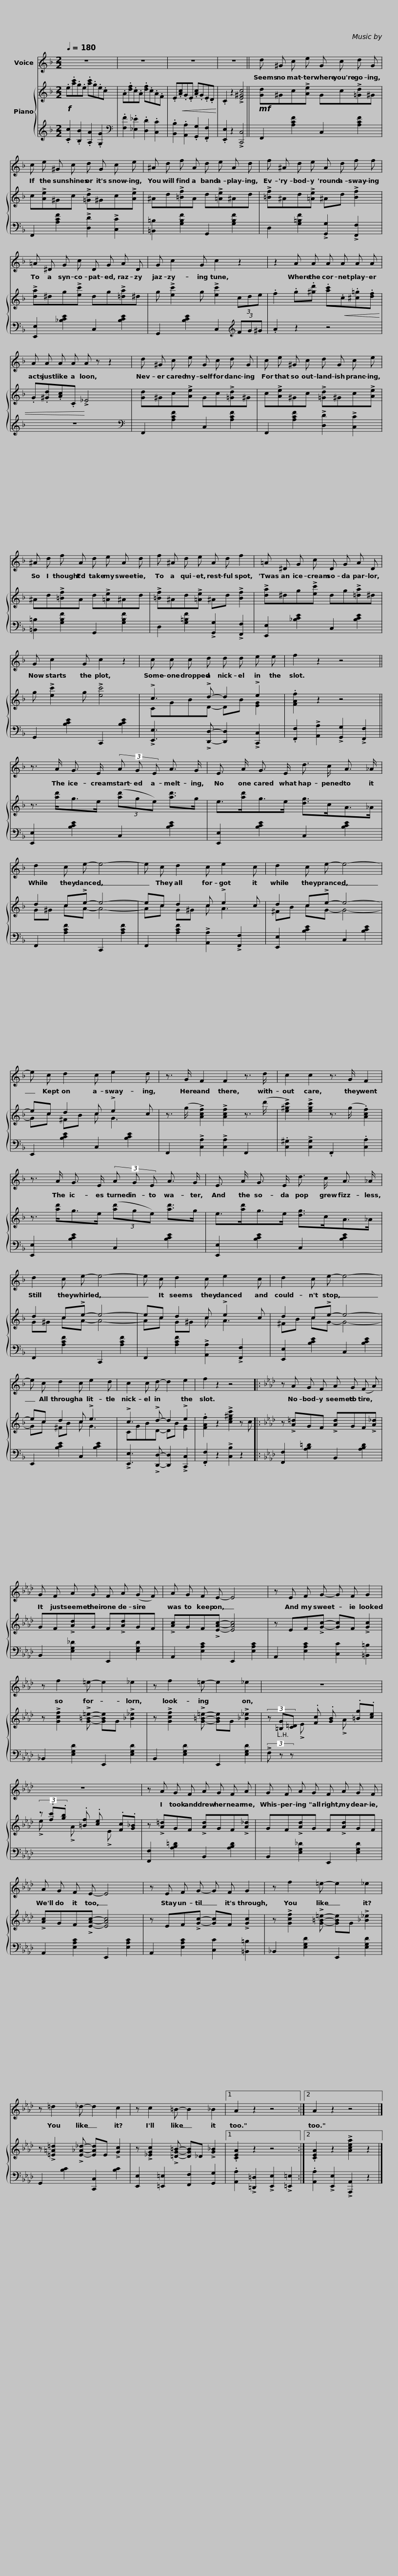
X:1
%%score 1 { ( 2 4 ) | 3 }
L:1/8
Q:1/4=180
M:2/2
I:linebreak $
K:F
V:1 treble
V:2 treble
V:4 treble
V:3 treble
V:1
 z8 | z8 | z8 | z8 ||$ d ^G c e G c d G | %5
 c e ^G c d G c e |$ ^A d f A d e A d | f ^A d e A d f f |$ =A ^D G c D G A D | G c2 G c2 z2 |$ %10
 z2 A A A A A A | A A A A A z z2 | d ^G c e G c d G |$ c e ^G c d G c e | ^A d f A d e A d |$ %15
 f ^A d e A d f2 | =A ^D G c D G A D |$ G c2 G c2 z2 | c c c d d d e e | f2 z2 z4 ||$ %20
 z3/2 A/ G3/2 E/ (3A G E A3/2 G/ | E3/2 A/ G3/2 E/ d3/2 c/ A3/2 _A/ |$ d2 c e- e4- | e c d2 c e2 c | d2 c e- e4- | %25
 e c d2 c e2 d |$ z3/2 G/ F2 F2 z3/2 d/ | c2 c2 z3/2 G/ F2 | z3/2 A/ G3/2 E/ (3A G E A3/2 G/ |$ E3/2 A/ G3/2 E/ d3/2 c/ A3/2 _A/ | %30
 d2 c e- e4- | e c d2 c e2 c | d2 c e- e4- |$ e c d2 c e2 d | c2 c d- d2 e2 | %35
 f2 z2 z4 |:$[K:Ab] z A G F A G (F A) | G F A G F A (G F) | A G F E- E4 |$ z E F G- G F G2 | %40
 z f2 =e- e2 _e2 | z f2 =e- e2 _e2 | z8 |$ z8 | z A G F A G F A | %45
 G F A G F A G F |$ A G F E- E4 | z E F G- G F G2 | z f2 =e- e2 _e2 | z =d2 _d- d2 c2 |$ %50
 z c2 =B- B2 _B2 |1 A2 z2 z4 :|2 A2 z2 z4 |] %53
V:2
!f! .e.[ac'].g.e .[ac'].g.e.c | .A.[df].c.A .[df].c.A.F | .E!<(!.[Ac].G.E .[Ac].G.E.D!<)! | .C2 z2 !>![E^Gc]4 ||$!mf! [Gd]^Gc!>![Ae] Gc!>![=Gd]^G | %5
 c!>![Ae]^Gc !>![=Gd]^Gc!>![Ae] |$ ^Ad!>![=Bf]A d!>![=Ae]^Ad | !>![=Bf]^Ad!>![=Ae] ^Ad !>![Bf]2 |$ !>![da]^dg!>![ec'] dg!>![=da]^d | g !>![ec']2 g !>![ec']2 (3cde |$ %10
 .f2 .g.[^gd'] .[ac']!<(!.c.[^c=g].[df] | .G.[^Gd].[Ac].C!<)! !>!_E4 | [Gd]^Gc!>![Ae] Gc!>![=Gd]^G |$ c!>![Ae]^Gc !>![=Gd]^Gc!>![Ae] | ^Ad!>![=Bf]A d!>![=Ae]^Ad |$ %15
 !>![=Bf]^Ad!>![=Ae] ^Ad !>![Bf]2 | !>![da]^dg!>![ec'] dg!>![=da]^d |$ g !>![ec']2 g !>![ec']4 | !>!c3 !>!d- d2 !>!e2 | .[FAf]2 z2 z4 ||$ %20
 z3/2 [ad']<ge/ (3([ad']ge) [ad']>g | e>[ad']g>e [dg]>cA>_A |$ d2 c!>!e- e4- | ec d2 c !>!e2 c | d2 c!>!e- e4- | %25
 ec d2 c !>!e2 c |$ z3/2 (g/ !>![Acf]2) !>![Acf]2 z3/2 (d'/ | !>![e^gc']2) !>![egc']2 z3/2 (g/ .[Acf]2) | z3/2 [ad']<ge/ (3([ad']ge) [ad']>g |$ e>[ad']g>e [dg]>cA>_A | %30
 d2 c!>!e- e4- | ec d2 c !>!e2 c | d2 c!>!e- e4- |$ ec d2 c !>!e3 | !>!c3 !>!d- d2 !>!e2 | %35
 .[FAf]2 z2 !>![ce^gc']2 z c |:$[K:Ab] z !>![A=d]GF !>![Ad]GF!>![A_d] | GF!>![Ad]G F!>![Ad]GF | !>![Ac]GF!>![EAc]- [EAc]4 |$ z EF!>![Gc]- [Gc]F !>![Gc]2 | %40
 z !>![Gcf]2 !>![G=B=e]- [GBe]G !>![_B_e]2 | z !>![Gcf]2 !>![G=B=e]- [GBe]G !>![_B_e]2 | (3z [=B,G][C=D] x .[Fc] .[GB] x .[=Bg].[ce] |$ (3z .[fc'].[gb] x .[=Bf] .[ce] x .[Fc].[G_B] | z !>![A=d]GF !>![Ad]GF!>![A_d] | %45
 GF!>![Ad]G F!>![Ad]GF |$ !>![Ac]GF!>![EAc]- [EAc]4 | z EF!>![Gc]- [Gc]F !>![Gc]2 | z !>![Gcf]2 !>![G=B=e]- [GBe]G !>![_B_e]2 | z !>![=E=A=d]2 !>![E_A_d]- [EAd]E !>![Gc]2 |$ %50
 z !>![_EGc]2 !>![=DG=B]- [DGB]_D !>![G_B]2 |1 .[CEA]2 z2 z4 :|2 .[CEA]2 z2 !>![Acea]2 z2 |] %53
V:3
 .[Cc]2 .[B,B]2 .[A,A]2 .[G,G]2 |[K:bass] .[F,F]2 .[_E,_E]2 .[D,D]2 .[C,C]2 | .[B,,B,]2 .[A,,A,]2 .[G,,G,]2 .[F,,F,]2 | .[E,,E,]2 z2 !>![C,,C,]4 ||$ F,,2 [A,CF]2 C,2 [A,CF]2 | %5
 F,,2 [A,CF]2 !>![D,D]2 !>![C,C]2 |$ [=B,,=B,]2 [G,B,F]2 G,,2 [G,B,F]2 | D,2 [G,=B,F]2 !>![G,,G,]2 !>![F,,F,]2 |$ [E,,E,]2 [_B,CE]2 C,2 [B,CE]2 | G,,2 [B,CE]2 C,2[K:treble] (3FG^G |$ %10
 .A2 z2 z4 | z8 |[K:bass] F,,2 [A,CF]2 C,2 [A,CF]2 |$ F,,2 [A,CF]2 !>![D,D]2 !>![C,C]2 | [=B,,=B,]2 [G,B,F]2 G,,2 [G,B,F]2 |$ %15
 D,2 [G,=B,F]2 !>![G,,G,]2 !>![F,,F,]2 | [E,,E,]2 [_B,CE]2 C,2 [B,CE]2 |$ G,,2 [B,CE]2 C,,2 [B,CE]2 | !>![E,,E,]3 !>![D,,D,]- [D,,D,]2 !>![C,,C,]2 | .[F,,F,]2 !>![A,,A,]2 !>![G,,G,]2 !>![F,,F,]2 ||$ %20
 [E,,E,]2 [B,CE]2 C,2 [B,CE]2 | [E,,E,]2 [B,CE]2 C,2 [B,CE]2 |$ F,,2 [A,CF]2 C,,2 [A,CF]2 | F,,2 [A,CF]2 !>![A,,A,]2 !>![F,,F,]2 | [E,,E,]2 [B,CE]2 C,2 [B,CE]2 | %25
 E,,2 [B,CE]2 C,2 [B,CE]2 |$ F,,2 !>![C,A,]2 !>![C,A,]2 F,,2 | .[C,^G,]2 !>![C,G,]2 .F,,2 .[C,A,]2 | [E,,E,]2 [B,CE]2 C,2 [B,CE]2 |$ [E,,E,]2 [B,CE]2 C,2 [B,CE]2 | %30
 F,,2 [A,CF]2 C,,2 [A,CF]2 | F,,2 [A,CF]2 !>![A,,A,]2 !>![F,,F,]2 | [E,,E,]2 [B,CE]2 C,2 [B,CE]2 |$ E,,2 [B,CE]2 C,2 [B,CE]2 | !>![E,,E,]3 !>![D,,D,]- [D,,D,]2 !>![C,,C,]2 | %35
 .[F,,F,]2 z2 !>![C,B,]2 z2 |:$[K:Ab] [F,,F,]2 [A,B,=D]2 B,,2 [A,B,D]2 | B,,2 [E,G,_D]2 E,,2 [E,G,D]2 | A,,2 [E,A,C]2 E,,2 [E,A,C]2 |$ A,,2 [E,A,C]2 [C,C]2 [=B,,=B,]2 | %40
 _B,,2 [E,G,D]2 E,,2 [E,G,D]2 | B,,2 [E,G,D]2 E,,2 [E,G,D]2 | (3!>!F, z z x2 x4 |$ x8 | [F,,F,]2 [A,B,=D]2 B,,2 [A,B,D]2 | %45
 B,,2 [E,G,_D]2 E,,2 [E,G,D]2 |$ A,,2 [E,A,C]2 E,,2 [E,A,C]2 | A,,2 [E,A,C]2 [C,C]2 [=B,,=B,]2 | _B,,2 [E,G,D]2 E,,2 [E,G,D]2 | G,,2 [B,C]2 [C,,C,]2 [B,C]2 |$ %50
 [E,,E,]2 [=E,,=E,]2 [F,,F,]2 [G,,G,]2 |1 .[A,,A,]2 !>![=D,,=D,]2 !>![E,,E,]2 !>![=E,,=E,]2 :|2 .[A,,A,]2 !>![E,,E,]2 !>![A,,,A,,]2 z2 |] %53
V:4
 x8 | x8 | x8 | x8 ||$ x8 | %5
 x8 |$ x8 | x8 |$ x8 | x8 |$ %10
 x8 | x8 | x8 |$ x8 | x8 |$ %15
 x8 | x8 |$ x8 | CGBD- DB [EG]2 | x8 ||$ %20
 x8 | x8 |$ G^G cA- A4- | Ac G^G c A3 | ^FB cG- G4- | %25
 Gc ^FB c G3 |$ x8 | x8 | x8 |$ x8 | %30
 G^G cA- A4- | Ac G^G c A3 | ^FB cG- G4- |$ Gc ^FB c G3 | CGBD- DB [EG]2 | %35
 x8 |:$[K:Ab] x8 | x8 | x8 |$ x8 | %40
 x8 | x8 | x2 !>!E x2 !>!A x2 |$ !>!e x !>!A x2 !>!E x2 | x8 | %45
 x8 |$ x8 | x8 | x8 | x8 |$ %50
 x8 |1 x8 :|2 x8 |] %53
